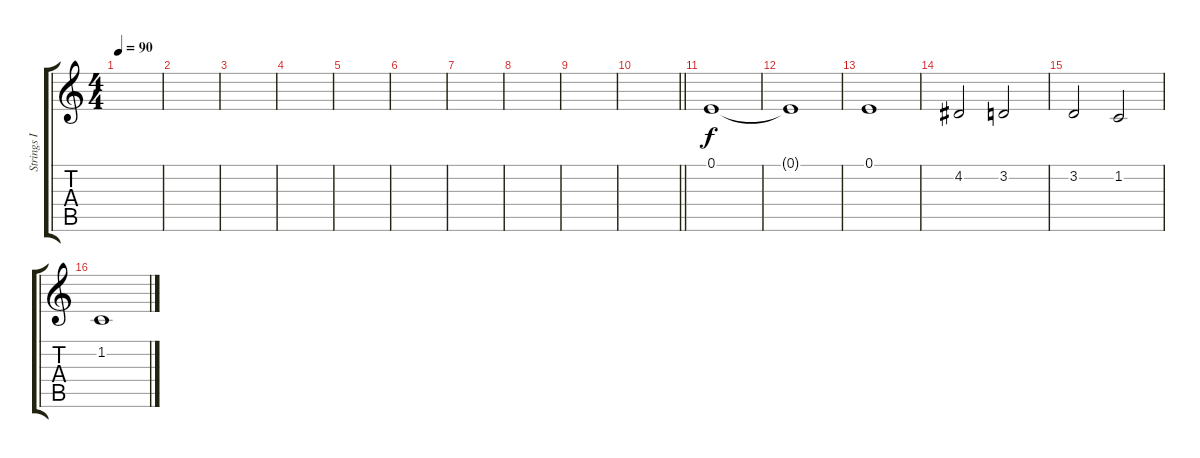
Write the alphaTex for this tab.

\track ("Strings I" "Strings I") {instrument stringensemble1}
\staff {score tabs}
\tuning (E4 B3 G3 D3 A2 E2) {hide}
\ts (4 4)
\section ("" "")
\tempo 90
\clef g2
\ks c
|
|
|
|
|
|
|
|
|
\barLineRight lightlight
|
\section ("" "")
0.1.1{volume 10} |
0.1{t}.1 |
0.1.1 |
4.2.2 3.2.2 |
3.2.2 1.2.2 |
1.2.1
